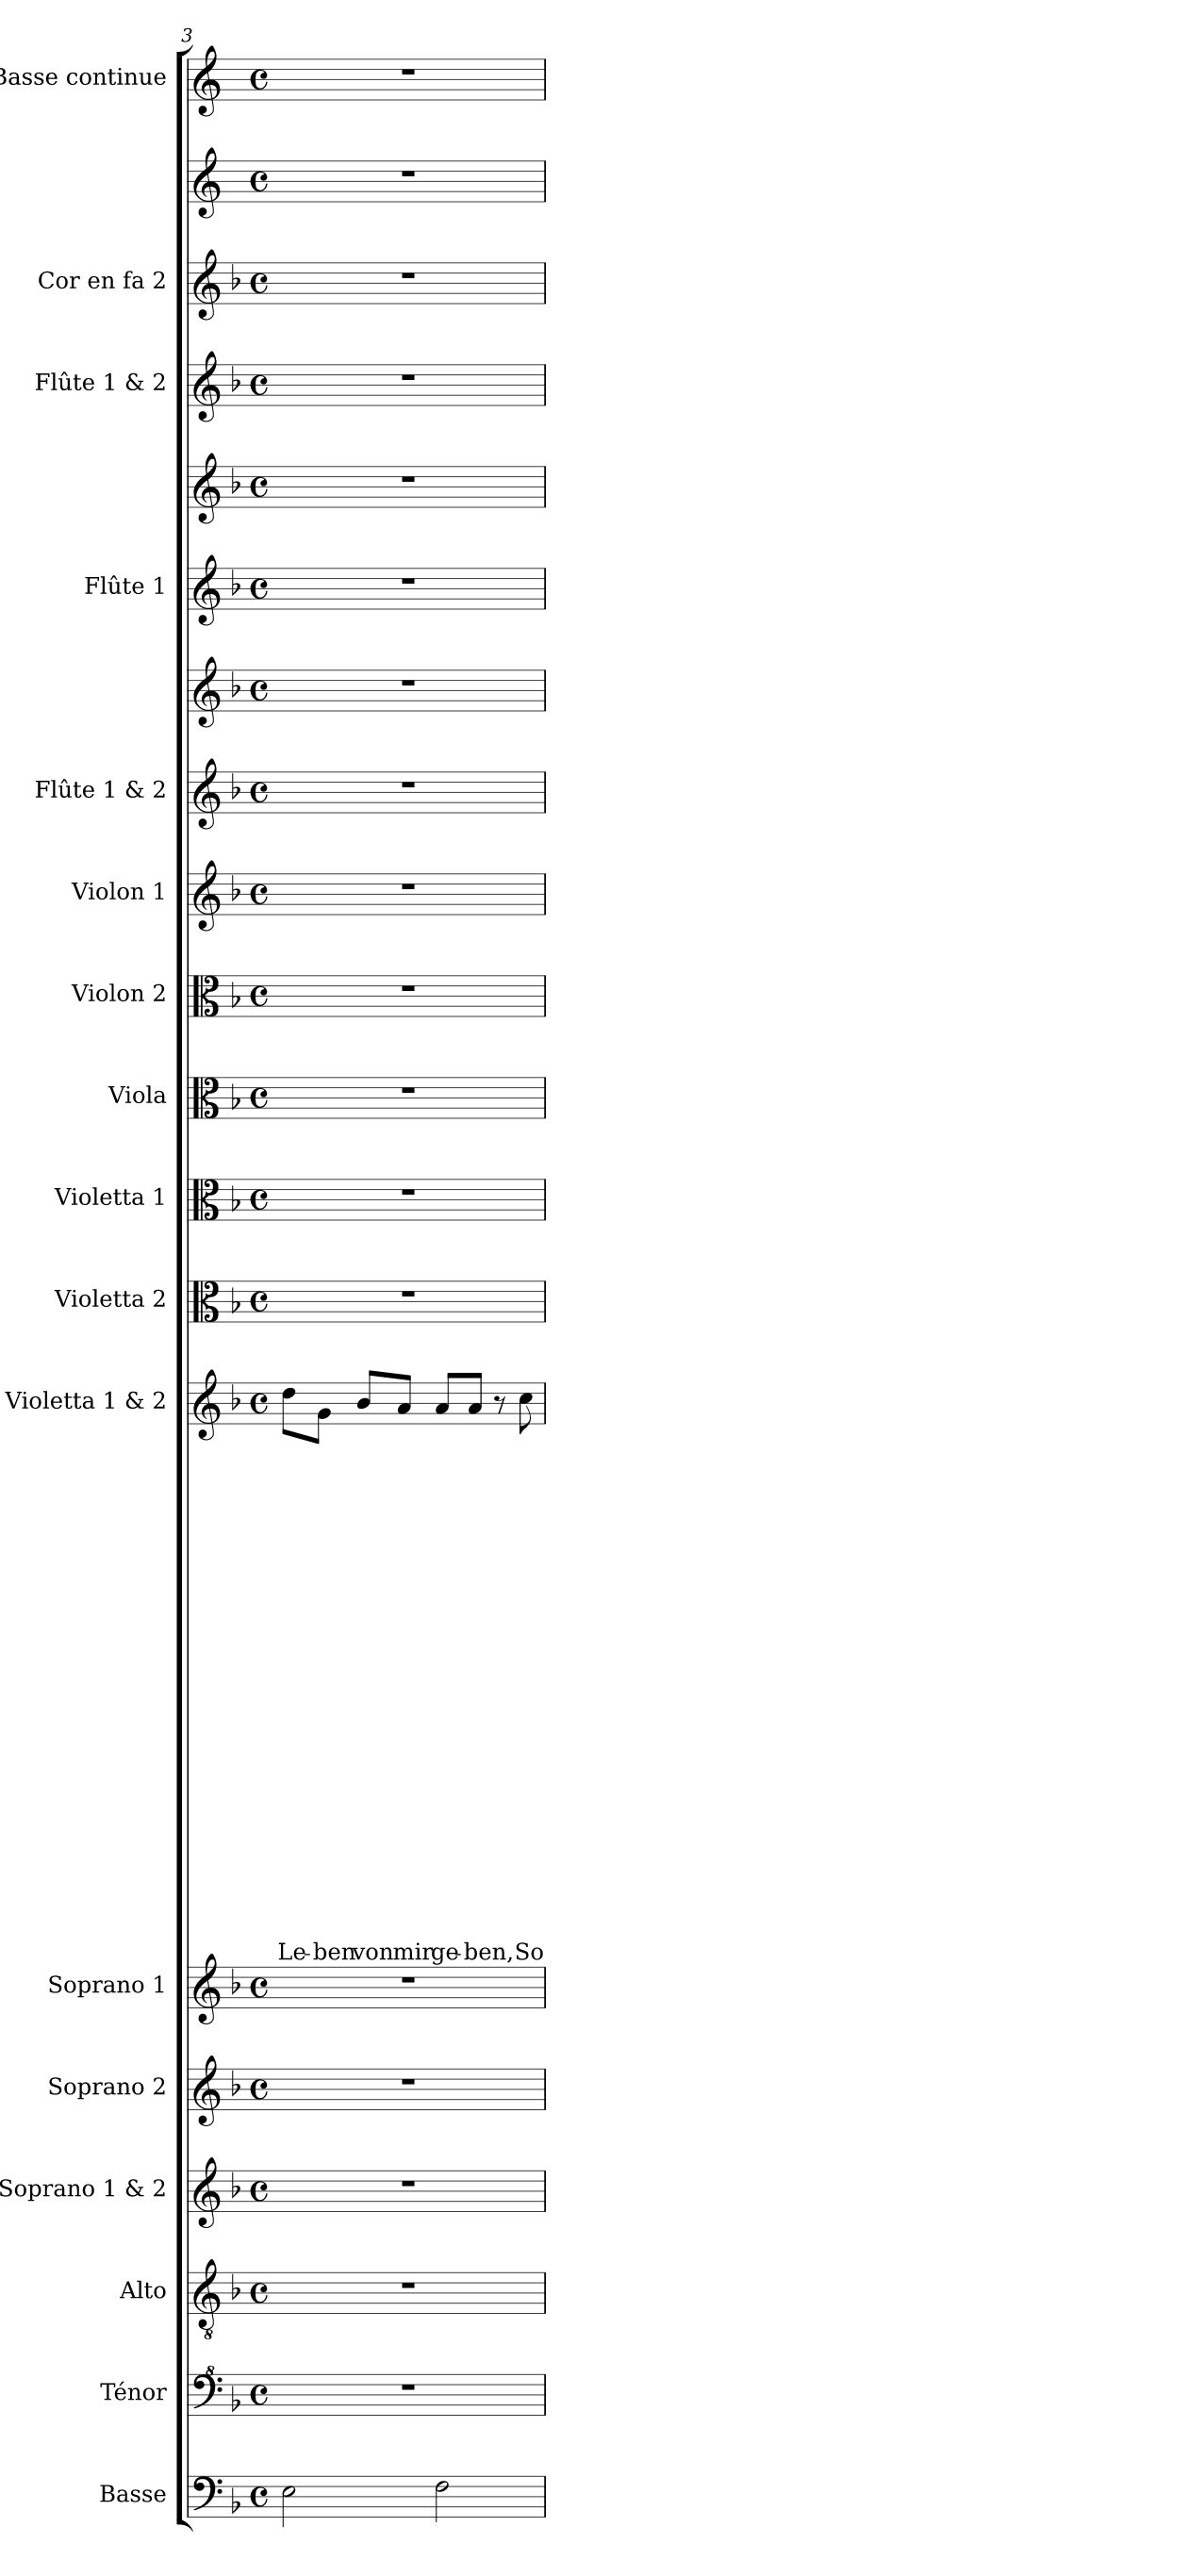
**kern	**kern	**kern	**kern	**kern	**kern	**kern	**text	**text	**text	**text	**text	**text	**text	**text	**text	**text	**text	**text	**text	**text	**text	**text	**text	**text	**text	**text	**text	**text	**text	**kern	**kern	**kern	**kern	**kern	**kern	**kern	**kern	**kern	**kern	**kern	**kern	**kern
*part17	*part16	*part15	*part14	*part13	*part12	*part11	*part11	*part11	*part11	*part11	*part11	*part11	*part11	*part11	*part11	*part11	*part11	*part11	*part11	*part11	*part11	*part11	*part11	*part11	*part11	*part11	*part11	*part11	*part11	*part10	*part9	*part8	*part7	*part6	*part5	*part5	*part4	*part4	*part3	*part2	*part2	*part1
*staff20	*staff19	*staff18	*staff17	*staff16	*staff15	*staff14	*staff14	*staff14	*staff14	*staff14	*staff14	*staff14	*staff14	*staff14	*staff14	*staff14	*staff14	*staff14	*staff14	*staff14	*staff14	*staff14	*staff14	*staff14	*staff14	*staff14	*staff14	*staff14	*staff14	*staff13	*staff12	*staff11	*staff10	*staff9	*staff8	*staff7	*staff6	*staff5	*staff4	*staff3	*staff2	*staff1
*I"Basse	*I"Ténor	*I"Alto	*I"Soprano 1 & 2	*I"Soprano 2	*I"Soprano 1	*I"Violetta 1 & 2	*	*	*	*	*	*	*	*	*	*	*	*	*	*	*	*	*	*	*	*	*	*	*	*I"Violetta 2	*I"Violetta 1	*I"Viola	*I"Violon 2	*I"Violon 1	*I"Flûte 1 & 2	*	*I"Flûte 1	*	*I"Flûte 1 & 2	*I"Cor en fa 2	*	*I"Basse continue
*I'Bas	*I'T	*I'A	*I'Pno	*I'S 2	*I'S 1	*	*	*	*	*	*	*	*	*	*	*	*	*	*	*	*	*	*	*	*	*	*	*	*	*I'Vta 2	*I'Vta 1	*I'Vla	*I'Vln 2	*I'Vln 1	*I'Vln 1	*	*I'Fl 1	*	*	*I'Cor 2	*	*I'BC
!!LO:LB:g=z
*clefF4	*clefF^4	*clefGv2	*clefG2	*clefG2	*clefG2	*clefG2	*	*	*	*	*	*	*	*	*	*	*	*	*	*	*	*	*	*	*	*	*	*	*	*clefC3	*clefC3	*clefC3	*clefC3	*clefG2	*clefG2	*clefG2	*clefG2	*clefG2	*clefG2	*clefG2	*clefG2	*clefG2
*ITrd7c12	*	*	*	*	*	*	*	*	*	*	*	*	*	*	*	*	*	*	*	*	*	*	*	*	*	*	*	*	*	*	*	*	*	*	*	*	*	*	*	*	*ITrd4c7	*ITrd4c7
*k[b-]	*k[b-]	*k[b-]	*k[b-]	*k[b-]	*k[b-]	*k[b-]	*	*	*	*	*	*	*	*	*	*	*	*	*	*	*	*	*	*	*	*	*	*	*	*k[b-]	*k[b-]	*k[b-]	*k[b-]	*k[b-]	*k[b-]	*k[b-]	*k[b-]	*k[b-]	*k[b-]	*k[b-]	*k[b-]	*k[b-]
*F:	*F:	*F:	*F:	*F:	*F:	*F:	*	*	*	*	*	*	*	*	*	*	*	*	*	*	*	*	*	*	*	*	*	*	*	*F:	*F:	*F:	*F:	*F:	*F:	*F:	*F:	*F:	*F:	*F:	*F:	*F:
*M4/4	*M4/4	*M4/4	*M4/4	*M4/4	*M4/4	*M4/4	*	*	*	*	*	*	*	*	*	*	*	*	*	*	*	*	*	*	*	*	*	*	*	*M4/4	*M4/4	*M4/4	*M4/4	*M4/4	*M4/4	*M4/4	*M4/4	*M4/4	*M4/4	*M4/4	*M4/4	*M4/4
*met(c)	*met(c)	*met(c)	*met(c)	*met(c)	*met(c)	*met(c)	*	*	*	*	*	*	*	*	*	*	*	*	*	*	*	*	*	*	*	*	*	*	*	*met(c)	*met(c)	*met(c)	*met(c)	*met(c)	*met(c)	*met(c)	*met(c)	*met(c)	*met(c)	*met(c)	*met(c)	*met(c)
=3	=3	=3	=3	=3	=3	=3	=3	=3	=3	=3	=3	=3	=3	=3	=3	=3	=3	=3	=3	=3	=3	=3	=3	=3	=3	=3	=3	=3	=3	=3	=3	=3	=3	=3	=3	=3	=3	=3	=3	=3	=3	=3
2EE\	1r	1r	1r	1r	1r	8dd\L	.	.	.	.	.	.	.	.	.	.	.	.	.	.	.	.	.	.	.	.	.	.	Le-	1r	1r	1r	1r	1r	1r	1r	1r	1r	1r	1r	1r	1r
.	.	.	.	.	.	8g\J	.	.	.	.	.	.	.	.	.	.	.	.	.	.	.	.	.	.	.	.	.	.	-ben	.	.	.	.	.	.	.	.	.	.	.	.	.
.	.	.	.	.	.	8b-/L	.	.	.	.	.	.	.	.	.	.	.	.	.	.	.	.	.	.	.	.	.	.	von	.	.	.	.	.	.	.	.	.	.	.	.	.
.	.	.	.	.	.	8a/J	.	.	.	.	.	.	.	.	.	.	.	.	.	.	.	.	.	.	.	.	.	.	mir	.	.	.	.	.	.	.	.	.	.	.	.	.
2FF\	.	.	.	.	.	8a/L	.	.	.	.	.	.	.	.	.	.	.	.	.	.	.	.	.	.	.	.	.	.	ge-	.	.	.	.	.	.	.	.	.	.	.	.	.
.	.	.	.	.	.	8a/J	.	.	.	.	.	.	.	.	.	.	.	.	.	.	.	.	.	.	.	.	.	.	-ben,	.	.	.	.	.	.	.	.	.	.	.	.	.
.	.	.	.	.	.	8r	.	.	.	.	.	.	.	.	.	.	.	.	.	.	.	.	.	.	.	.	.	.	.	.	.	.	.	.	.	.	.	.	.	.	.	.
.	.	.	.	.	.	8cc\	.	.	.	.	.	.	.	.	.	.	.	.	.	.	.	.	.	.	.	.	.	.	So	.	.	.	.	.	.	.	.	.	.	.	.	.
=	=	=	=	=	=	=	=	=	=	=	=	=	=	=	=	=	=	=	=	=	=	=	=	=	=	=	=	=	=	=	=	=	=	=	=	=	=	=	=	=	=	=
*-	*-	*-	*-	*-	*-	*-	*-	*-	*-	*-	*-	*-	*-	*-	*-	*-	*-	*-	*-	*-	*-	*-	*-	*-	*-	*-	*-	*-	*-	*-	*-	*-	*-	*-	*-	*-	*-	*-	*-	*-	*-	*-
